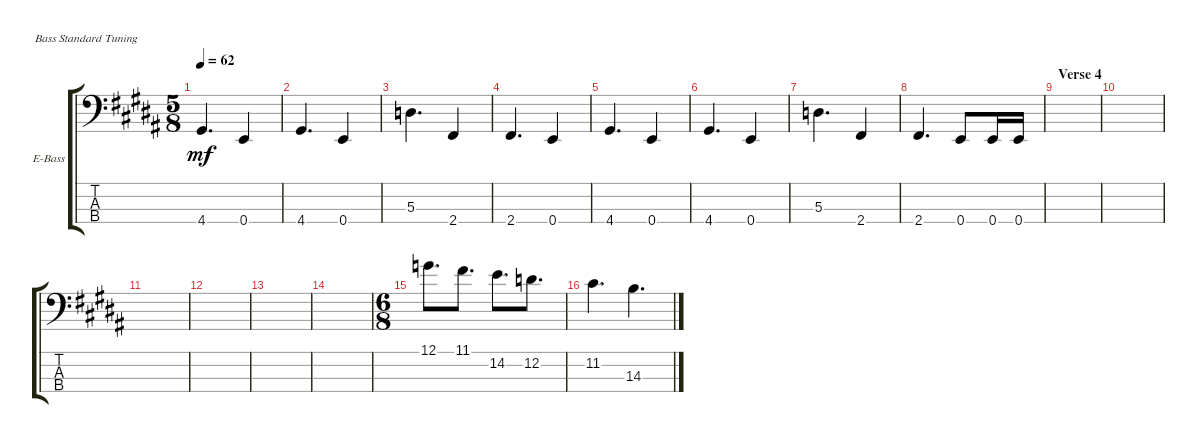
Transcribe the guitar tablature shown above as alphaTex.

\defaultSystemsLayout 4
\bracketExtendMode groupsimilarinstruments
\firstSystemTrackNameOrientation horizontal
\otherSystemsTrackNameOrientation horizontal
\track ("Electric Bass" "E-Bass") {instrument electricbassfinger}
\staff {score tabs}
\tuning (G2 D2 A1 E1)
\ts (5 8)
\tempo 62
\clef f4
\ks g#minor
4.4.4{d dy mf} 0.4.4 |
4.4.4{d} 0.4.4 |
5.3.4{d} 2.4.4 |
2.4.4{d} 0.4.4 |
4.4.4{d} 0.4.4 |
4.4.4{d} 0.4.4 |
5.3.4{d} 2.4.4 |
2.4.4{d} 0.4.8 0.4.16 0.4.16 |
\section ("" "Verse 4")
|
|
|
|
|
|
\ts (6 8)
12.1.8{d} 11.1.8{d} 14.2.8{d} 12.2.8{d} |
11.2.4{d} 14.3.4{d}
